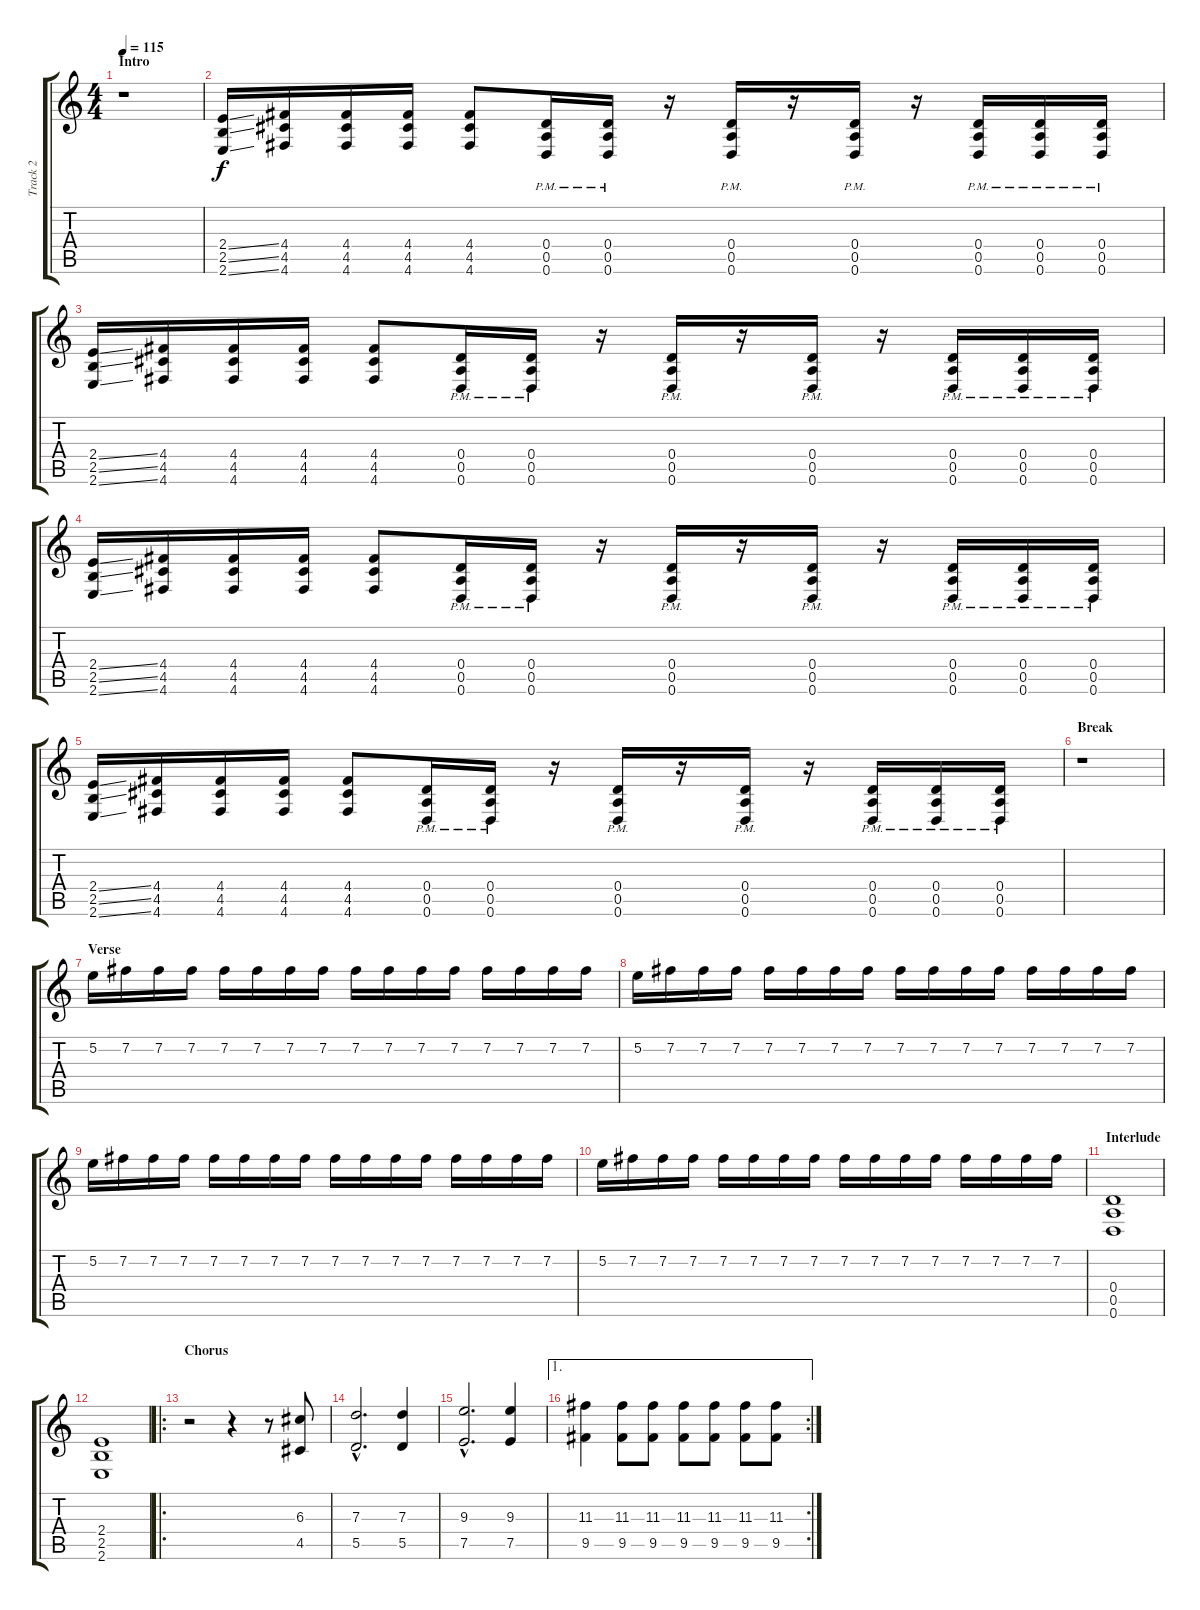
\track ("Track 2" "Track 2") {instrument distortionguitar}
\staff {score tabs}
\tuning (E4 B3 G3 D3 A2 D2) {hide}
\ts (4 4)
\section ("" "Intro")
\tempo 115
\clef g2
\ks c
r.1{dy f instrument distortionguitar} |
(2.4{ss} 2.5{ss} 2.6{ss}).16 (4.4 4.5 4.6).16 (4.4 4.5 4.6).16 (4.4 4.5 4.6).16 (4.4 4.5 4.6).8 (0.4{pm} 0.5{pm} 0.6{pm}).16 (0.4{pm} 0.5{pm} 0.6{pm}).16 r.16 (0.4{pm} 0.5{pm} 0.6{pm}).16 r.16 (0.4{pm} 0.5{pm} 0.6{pm}).16 r.16 (0.4{pm} 0.5{pm} 0.6{pm}).16 (0.4{pm} 0.5{pm} 0.6{pm}).16 (0.4{pm} 0.5{pm} 0.6{pm}).16 |
(2.4{ss} 2.5{ss} 2.6{ss}).16 (4.4 4.5 4.6).16 (4.4 4.5 4.6).16 (4.4 4.5 4.6).16 (4.4 4.5 4.6).8 (0.4{pm} 0.5{pm} 0.6{pm}).16 (0.4{pm} 0.5{pm} 0.6{pm}).16 r.16 (0.4{pm} 0.5{pm} 0.6{pm}).16 r.16 (0.4{pm} 0.5{pm} 0.6{pm}).16 r.16 (0.4{pm} 0.5{pm} 0.6{pm}).16 (0.4{pm} 0.5{pm} 0.6{pm}).16 (0.4{pm} 0.5{pm} 0.6{pm}).16 |
(2.4{ss} 2.5{ss} 2.6{ss}).16 (4.4 4.5 4.6).16 (4.4 4.5 4.6).16 (4.4 4.5 4.6).16 (4.4 4.5 4.6).8 (0.4{pm} 0.5{pm} 0.6{pm}).16 (0.4{pm} 0.5{pm} 0.6{pm}).16 r.16 (0.4{pm} 0.5{pm} 0.6{pm}).16 r.16 (0.4{pm} 0.5{pm} 0.6{pm}).16 r.16 (0.4{pm} 0.5{pm} 0.6{pm}).16 (0.4{pm} 0.5{pm} 0.6{pm}).16 (0.4{pm} 0.5{pm} 0.6{pm}).16 |
(2.4{ss} 2.5{ss} 2.6{ss}).16 (4.4 4.5 4.6).16 (4.4 4.5 4.6).16 (4.4 4.5 4.6).16 (4.4 4.5 4.6).8 (0.4{pm} 0.5{pm} 0.6{pm}).16 (0.4{pm} 0.5{pm} 0.6{pm}).16 r.16 (0.4{pm} 0.5{pm} 0.6{pm}).16 r.16 (0.4{pm} 0.5{pm} 0.6{pm}).16 r.16 (0.4{pm} 0.5{pm} 0.6{pm}).16 (0.4{pm} 0.5{pm} 0.6{pm}).16 (0.4{pm} 0.5{pm} 0.6{pm}).16 |
\section ("" "Break")
r.1 |
\section ("" "Verse")
5.2.16 7.2.16 7.2.16 7.2.16 7.2.16 7.2.16 7.2.16 7.2.16 7.2.16 7.2.16 7.2.16 7.2.16 7.2.16 7.2.16 7.2.16 7.2.16 |
5.2.16 7.2.16 7.2.16 7.2.16 7.2.16 7.2.16 7.2.16 7.2.16 7.2.16 7.2.16 7.2.16 7.2.16 7.2.16 7.2.16 7.2.16 7.2.16 |
5.2.16 7.2.16 7.2.16 7.2.16 7.2.16 7.2.16 7.2.16 7.2.16 7.2.16 7.2.16 7.2.16 7.2.16 7.2.16 7.2.16 7.2.16 7.2.16 |
5.2.16 7.2.16 7.2.16 7.2.16 7.2.16 7.2.16 7.2.16 7.2.16 7.2.16 7.2.16 7.2.16 7.2.16 7.2.16 7.2.16 7.2.16 7.2.16 |
\section ("" "Interlude")
(0.4 0.5 0.6).1 |
(2.4 2.5 2.6).1 |
\ro
\section ("" "Chorus")
r.2 r.4 r.8 (6.3 4.5).8 |
(7.3{hac} 5.5{hac}).2{d} (7.3 5.5).4 |
(9.3{hac} 7.5{hac}).2{d} (9.3 7.5).4 |
\ae 1
\rc 2
(11.3 9.5).4 (11.3 9.5).8 (11.3 9.5).8 (11.3 9.5).8 (11.3 9.5).8 (11.3 9.5).8 (11.3 9.5).8
